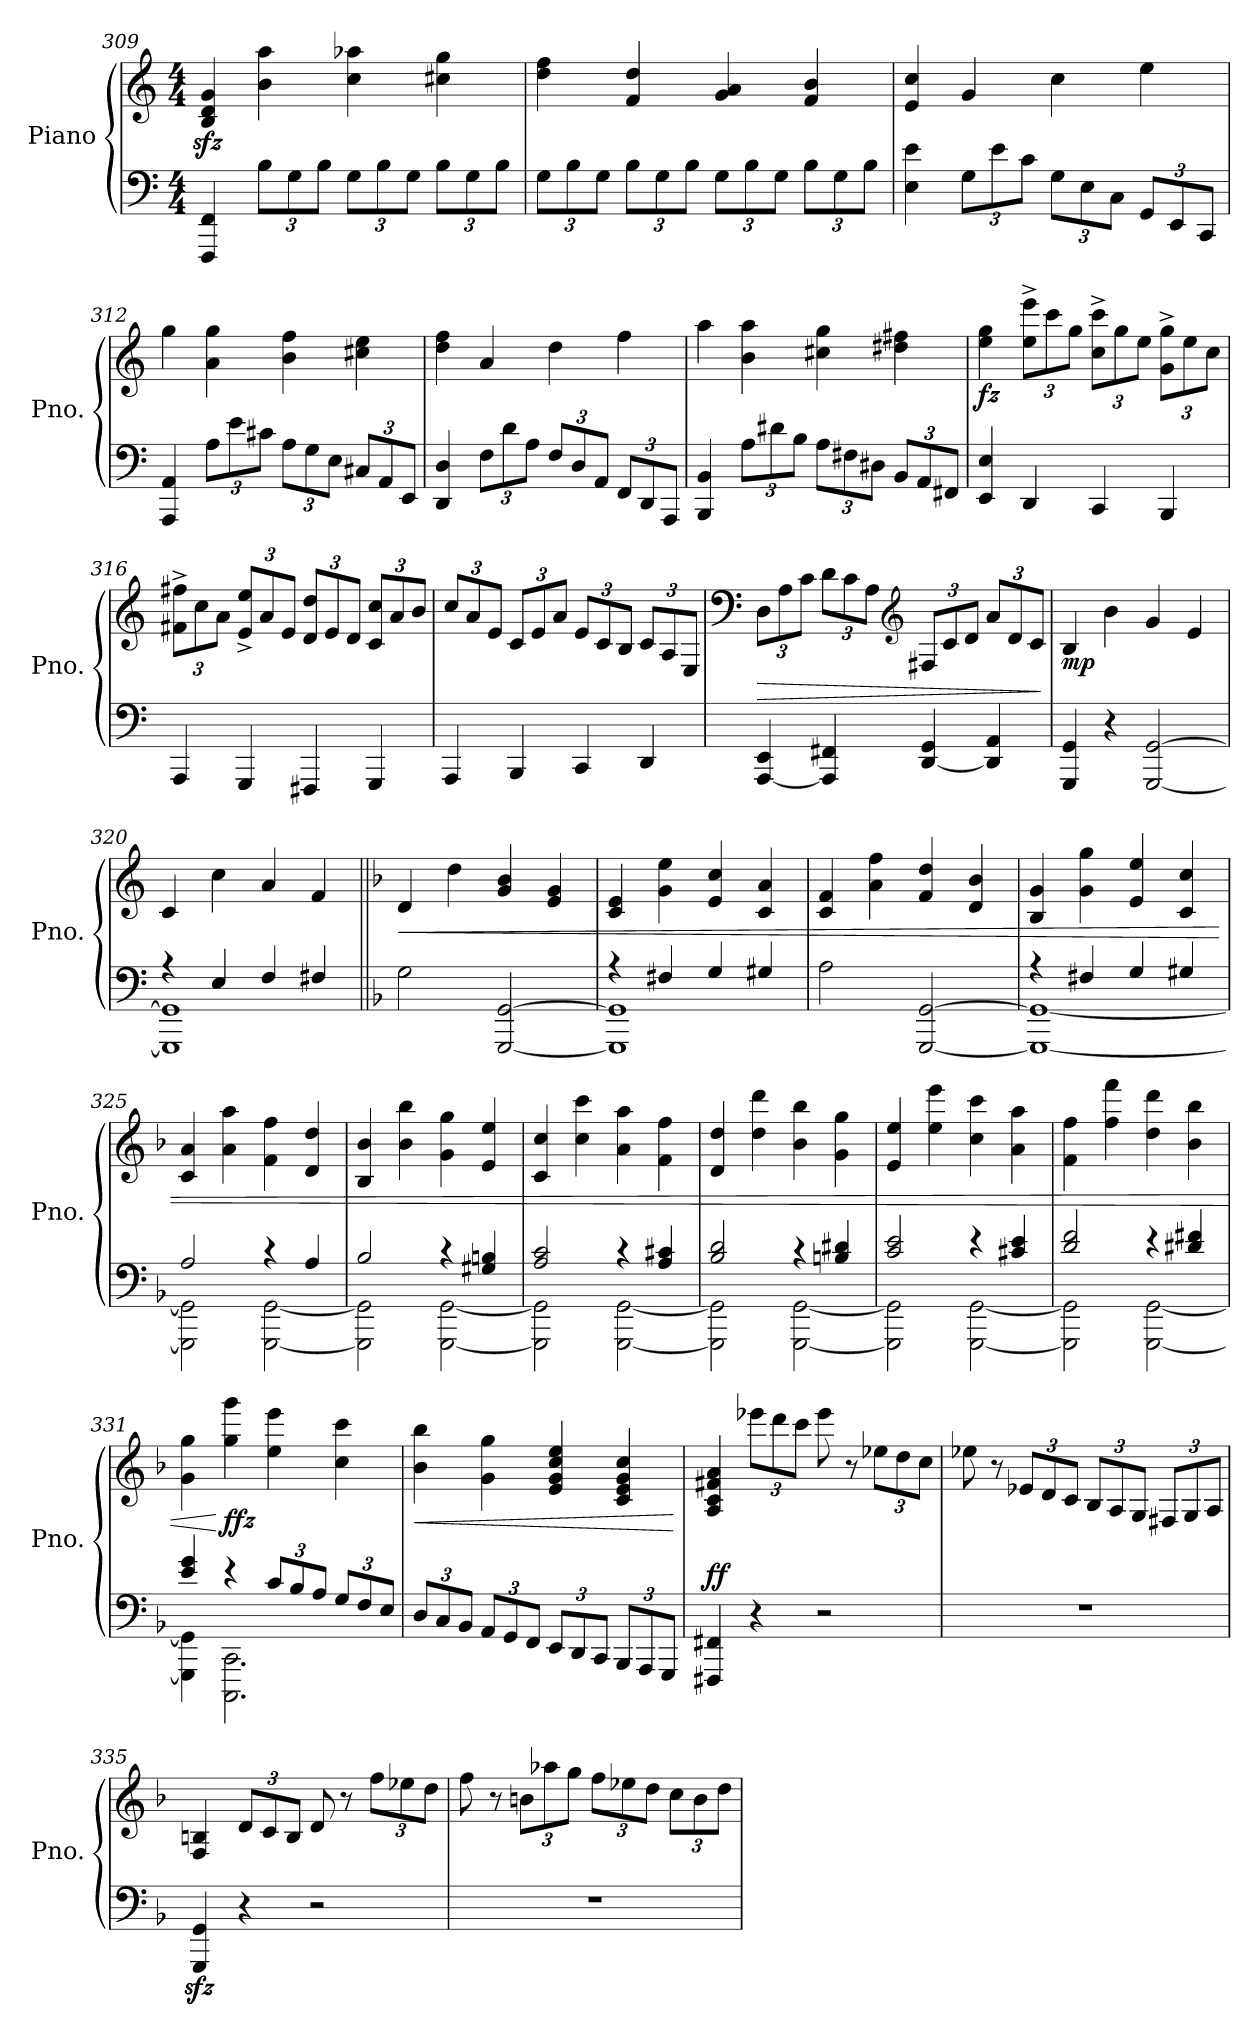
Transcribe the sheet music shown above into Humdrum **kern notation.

**kern	**kern	**dynam
*part1	*part1	*part1
*staff2	*staff1	*staff1/2
*I"Piano	*	*
*I'Pno.	*	*
*clefF4	*clefG2	*
*k[]	*k[]	*
*M4/4	*M4/4	*
=309	=309	=309
4FFF/ 4FF/	4B/zz< 4d/zz< 4g/zz<	.
*Xbrackettup	*	*
12B\L	4b\ 4aa\	.
12G\	.	.
12B\J	.	.
12G\L	4cc\ 4aa-X\	.
12B\	.	.
12G\J	.	.
12B\L	4cc#X\ 4gg\	.
12G\	.	.
12B\J	.	.
=310	=310	=310
12G\L	4dd\ 4ff\	.
12B\	.	.
12G\J	.	.
12B\L	4f/ 4dd/	.
12G\	.	.
12B\J	.	.
12G\L	4g/ 4a/	.
12B\	.	.
12G\J	.	.
12B\L	4f/ 4b/	.
12G\	.	.
12B\J	.	.
!!LO:LB:g=z
=311	=311	=311
4E\ 4e\	4e/ 4cc/	.
12G\L	4g/	.
12e\	.	.
12c\J	.	.
12G\L	4cc\	.
12E\	.	.
12C\J	.	.
12GG/L	4ee\	.
12EE/	.	.
12CC/J	.	.
=312	=312	=312
4AAA/ 4AA/	4gg\	.
12A\L	4a\ 4gg\	.
12e\	.	.
12c#X\J	.	.
12A\L	4b\ 4ff\	.
12G\	.	.
12E\J	.	.
12C#X/L	4cc#X\ 4ee\	.
12AA/	.	.
12EE/J	.	.
=313	=313	=313
4DD/ 4D/	4dd\ 4ff\	.
12F\L	4a/	.
12d\	.	.
12A\J	.	.
12F/L	4dd\	.
12D/	.	.
12AA/J	.	.
12FF/L	4ff\	.
12DD/	.	.
12AAA/J	.	.
!!LO:PB:g=z
=314	=314	=314
4BBB/ 4BB/	4aa\	.
12A\L	4b\ 4aa\	.
12d#X\	.	.
12B\J	.	.
12A\L	4cc#X\ 4gg\	.
12F#X\	.	.
12D#X\J	.	.
12BB/L	4dd#X\ 4ff#X\	.
12AA/	.	.
12FF#X/J	.	.
=315	=315	=315
!	!	!LO:DY:b
4EE/ 4E/	4ee\ 4gg\	fz
*	*Xbrackettup	*
4DD/	12ee\^ 12eee\^L	.
.	12ccc\	.
.	12gg\J	.
4CC/	12cc\^ 12ccc\^L	.
.	12gg\	.
.	12ee\J	.
4BBB/	12g\^ 12gg\^L	.
.	12ee\	.
.	12cc\J	.
=316	=316	=316
4AAA/	12f#X\^ 12ff#X\^L	.
.	12cc\	.
.	12a\J	.
4GGG/	12e/^ 12ee/^L	.
.	12a/	.
.	12e/J	.
4FFF#X/	12d/ 12dd/L	.
.	12e/	.
.	12d/J	.
4GGG/	12c/ 12cc/L	.
.	12a/	.
.	12b/J	.
!!LO:LB:g=z
=317	=317	=317
4AAA/	12cc/L	.
.	12a/	.
.	12e/J	.
4BBB/	12c/L	.
.	12e/	.
.	12a/J	.
4CC/	12e/L	.
.	12c/	.
.	12B/J	.
4DD/	12c/L	.
.	12A/	.
.	12E/J	.
=318	=318	=318
*	*clefF4	*
!	!	!LO:HP:b
[4AAA/ 4EE/	12D\L	>
.	12A\	.
.	12c\J	.
4AAA/] 4FF#X/	12d\L	.
.	12c\	.
.	12A\J	.
*	*clefG2	*
[4DD/ 4GG/	12F#X/L	.
.	12c/	.
.	12d/J	.
4DD/] 4AA/	12a/L	.
.	12d/	.
.	12c/J	.
.	.	]
=319	=319	=319
!	!	!LO:DY:b
4GGG/ 4GG/	4B/	mp
4r	4b\	.
[2GGG/ [2GG/	4g/	.
.	4e/	.
=320	=320	=320
*^	*	*
4r	1GGG] 1GG]	4c/	.
4E/	.	4cc\	.
4F/	.	4a/	.
4F#X/	.	4f/	.
*v	*v	*	*
=321||	=321||	=321||
*k[b-]	*k[b-]	*
!	!	!LO:HP:b
2G\	4d/	<
.	4dd\	.
[2GGG/ [2GG/	4g/ 4b-/	.
.	4e/ 4g/	.
!!LO:LB:g=z
=322	=322	=322
*^	*	*
4r	1GGG] 1GG]	4c/ 4e/	.
4F#X/	.	4g\ 4ee\	.
4G/	.	4e/ 4cc/	.
4G#X/	.	4c/ 4a/	.
*v	*v	*	*
=323	=323	=323
2A\	4c/ 4f/	.
.	4a\ 4ff\	.
[2GGG/ [2GG/	4f/ 4dd/	.
.	4d/ 4b-/	.
=324	=324	=324
*^	*	*
4r	1GGG_ 1GG_	4B-/ 4g/	.
4F#X/	.	4g\ 4gg\	.
4G/	.	4e/ 4ee/	.
4G#X/	.	4c/ 4cc/	.
=325	=325	=325	=325
2A/	2GGG\] 2GG\]	4c/ 4a/	.
.	.	4a\ 4aa\	.
4r	[2GGG\ [2GG\	4f\ 4ff\	.
4A/	.	4d/ 4dd/	.
=326	=326	=326	=326
2B-/	2GGG\] 2GG\]	4B-/ 4b-/	.
.	.	4b-\ 4bb-\	.
4r	[2GGG\ [2GG\	4g\ 4gg\	.
4G#X/ 4Bn/	.	4e/ 4ee/	.
=327	=327	=327	=327
2A/ 2c/	2GGG\] 2GG\]	4c/ 4cc/	.
.	.	4cc\ 4ccc\	.
4r	[2GGG\ [2GG\	4a\ 4aa\	.
4A/ 4c#X/	.	4f\ 4ff\	.
=328	=328	=328	=328
2B-/ 2d/	2GGG\] 2GG\]	4d/ 4dd/	.
.	.	4dd\ 4ddd\	.
4r	[2GGG\ [2GG\	4b-\ 4bb-\	.
4Bn/ 4d#X/	.	4g\ 4gg\	.
!!LO:LB:g=z
=329	=329	=329	=329
2c/ 2e/	2GGG\] 2GG\]	4e/ 4ee/	.
.	.	4ee\ 4eee\	.
4r	[2GGG\ [2GG\	4cc\ 4ccc\	.
4c#X/ 4e/	.	4a\ 4aa\	.
=330	=330	=330	=330
2d/ 2f/	2GGG\] 2GG\]	4f\ 4ff\	.
.	.	4ff\ 4fff\	.
4r	[2GGG\ [2GG\	4dd\ 4ddd\	.
4d#X/ 4f#X/	.	4b-\ 4bb-\	.
=331	=331	=331	=331
4e/ 4g/	4GGG\] 4GG\]	4g\ 4gg\	.
!	!	!	!LO:DY:n=1:b
!	!	!	!LO:DY:n=2:b
4r	2.CCC\ 2.CC\	4gg\ 4ggg\	[ f fz
12c/L	.	4ee\ 4eee\	.
12B-/	.	.	.
12A/J	.	.	.
12G/L	.	4cc\ 4ccc\	.
12F/	.	.	.
12E/J	.	.	.
*v	*v	*	*
=332	=332	=332
!	!	!LO:HP:b
12D/L	4b-\ 4bb-\	<
12C/	.	.
12BB-/J	.	.
12AA/L	4g\ 4gg\	.
12GG/	.	.
12FF/J	.	.
12EE/L	4e/ 4g/ 4cc/ 4ee/	.
12DD/	.	.
12CC/J	.	.
12BBB-/L	4c/ 4e/ 4g/ 4cc/	.
12AAA/	.	.
12GGG/J	.	.
.	.	[
!!LO:LB:g=z
=333	=333	=333
!	!	!LO:DY:a=2
4FFF#X/ 4FF#X/	4A/ 4c/ 4f#X/ 4a/	ff
4r	12eee-X\L	.
.	12ddd\	.
.	12ccc\J	.
2r	8eee-\	.
.	8r	.
.	12ee-X\L	.
.	12dd\	.
.	12cc\J	.
=334	=334	=334
1r	8ee-X\	.
.	8r	.
.	12e-X/L	.
.	12d/	.
.	12c/J	.
.	12B-/L	.
.	12A/	.
.	12G/J	.
.	12F#X/L	.
.	12G/	.
.	12A/J	.
=335	=335	=335
4GGG/zz> 4GG/zz>	4F/ 4Bn/	.
4r	12d/L	.
.	12c/	.
.	12B/J	.
2r	8d/	.
.	8r	.
.	12ff\L	.
.	12ee-X\	.
.	12dd\J	.
!!LO:PB:g=z
=336	=336	=336
1r	8ff\	.
.	8r	.
.	12bn\L	.
.	12aa-X\	.
.	12gg\J	.
.	12ff\L	.
.	12ee-X\	.
.	12dd\J	.
.	12cc\L	.
.	12b\	.
.	12dd\J	.
=	=	=
*-	*-	*-
